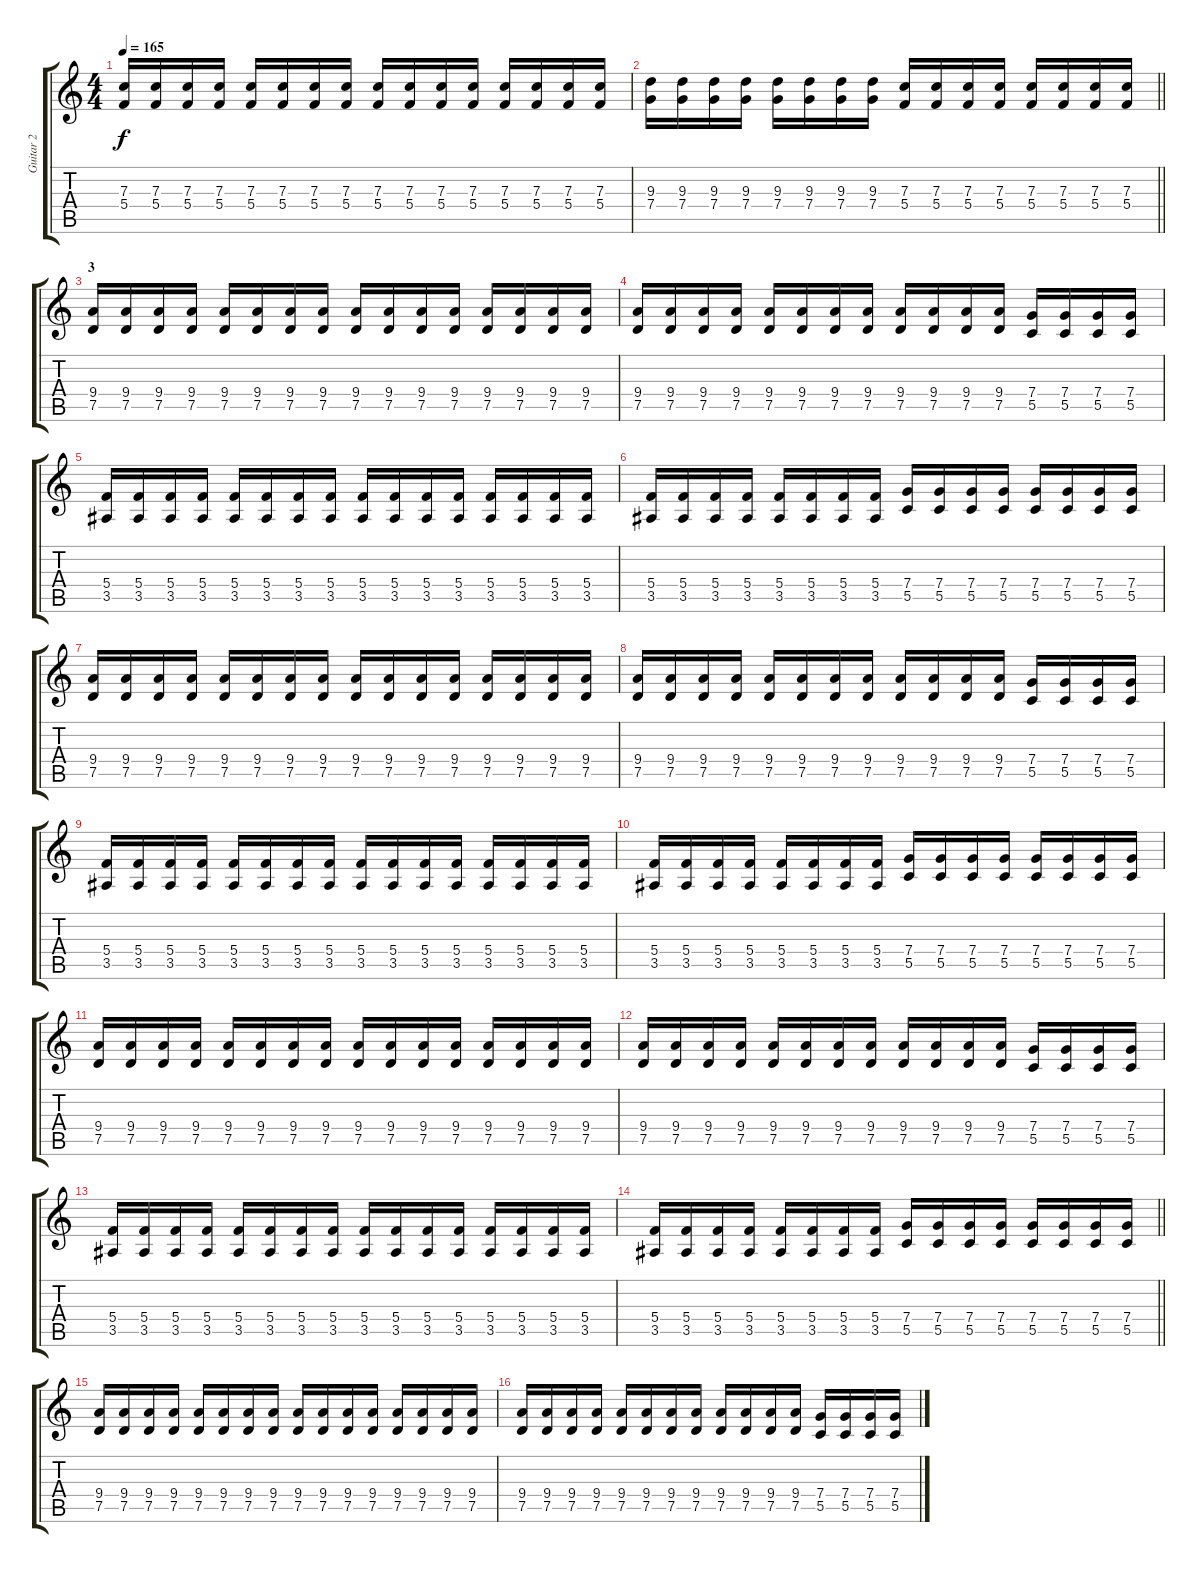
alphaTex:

\track ("Guitar 2" "Guitar 2") {instrument distortionguitar}
\staff {score tabs}
\tuning (D4 A3 F3 C3 G2 D2) {hide}
\ts (4 4)
\tempo 165
\clef g2
\ks c
(7.3 5.4).16{dy f} (7.3 5.4).16 (7.3 5.4).16 (7.3 5.4).16 (7.3 5.4).16 (7.3 5.4).16 (7.3 5.4).16 (7.3 5.4).16 (7.3 5.4).16 (7.3 5.4).16 (7.3 5.4).16 (7.3 5.4).16 (7.3 5.4).16 (7.3 5.4).16 (7.3 5.4).16 (7.3 5.4).16 |
\barLineRight lightlight
(9.3 7.4).16 (9.3 7.4).16 (9.3 7.4).16 (9.3 7.4).16 (9.3 7.4).16 (9.3 7.4).16 (9.3 7.4).16 (9.3 7.4).16 (7.3 5.4).16 (7.3 5.4).16 (7.3 5.4).16 (7.3 5.4).16 (7.3 5.4).16 (7.3 5.4).16 (7.3 5.4).16 (7.3 5.4).16 |
\section ("" "3")
(9.4 7.5).16 (9.4 7.5).16 (9.4 7.5).16 (9.4 7.5).16 (9.4 7.5).16 (9.4 7.5).16 (9.4 7.5).16 (9.4 7.5).16 (9.4 7.5).16 (9.4 7.5).16 (9.4 7.5).16 (9.4 7.5).16 (9.4 7.5).16 (9.4 7.5).16 (9.4 7.5).16 (9.4 7.5).16 |
(9.4 7.5).16 (9.4 7.5).16 (9.4 7.5).16 (9.4 7.5).16 (9.4 7.5).16 (9.4 7.5).16 (9.4 7.5).16 (9.4 7.5).16 (9.4 7.5).16 (9.4 7.5).16 (9.4 7.5).16 (9.4 7.5).16 (7.4 5.5).16 (7.4 5.5).16 (7.4 5.5).16 (7.4 5.5).16 |
(5.4 3.5).16 (5.4 3.5).16 (5.4 3.5).16 (5.4 3.5).16 (5.4 3.5).16 (5.4 3.5).16 (5.4 3.5).16 (5.4 3.5).16 (5.4 3.5).16 (5.4 3.5).16 (5.4 3.5).16 (5.4 3.5).16 (5.4 3.5).16 (5.4 3.5).16 (5.4 3.5).16 (5.4 3.5).16 |
(5.4 3.5).16 (5.4 3.5).16 (5.4 3.5).16 (5.4 3.5).16 (5.4 3.5).16 (5.4 3.5).16 (5.4 3.5).16 (5.4 3.5).16 (7.4 5.5).16 (7.4 5.5).16 (7.4 5.5).16 (7.4 5.5).16 (7.4 5.5).16 (7.4 5.5).16 (7.4 5.5).16 (7.4 5.5).16 |
(9.4 7.5).16 (9.4 7.5).16 (9.4 7.5).16 (9.4 7.5).16 (9.4 7.5).16 (9.4 7.5).16 (9.4 7.5).16 (9.4 7.5).16 (9.4 7.5).16 (9.4 7.5).16 (9.4 7.5).16 (9.4 7.5).16 (9.4 7.5).16 (9.4 7.5).16 (9.4 7.5).16 (9.4 7.5).16 |
(9.4 7.5).16 (9.4 7.5).16 (9.4 7.5).16 (9.4 7.5).16 (9.4 7.5).16 (9.4 7.5).16 (9.4 7.5).16 (9.4 7.5).16 (9.4 7.5).16 (9.4 7.5).16 (9.4 7.5).16 (9.4 7.5).16 (7.4 5.5).16 (7.4 5.5).16 (7.4 5.5).16 (7.4 5.5).16 |
(5.4 3.5).16 (5.4 3.5).16 (5.4 3.5).16 (5.4 3.5).16 (5.4 3.5).16 (5.4 3.5).16 (5.4 3.5).16 (5.4 3.5).16 (5.4 3.5).16 (5.4 3.5).16 (5.4 3.5).16 (5.4 3.5).16 (5.4 3.5).16 (5.4 3.5).16 (5.4 3.5).16 (5.4 3.5).16 |
(5.4 3.5).16 (5.4 3.5).16 (5.4 3.5).16 (5.4 3.5).16 (5.4 3.5).16 (5.4 3.5).16 (5.4 3.5).16 (5.4 3.5).16 (7.4 5.5).16 (7.4 5.5).16 (7.4 5.5).16 (7.4 5.5).16 (7.4 5.5).16 (7.4 5.5).16 (7.4 5.5).16 (7.4 5.5).16 |
(9.4 7.5).16 (9.4 7.5).16 (9.4 7.5).16 (9.4 7.5).16 (9.4 7.5).16 (9.4 7.5).16 (9.4 7.5).16 (9.4 7.5).16 (9.4 7.5).16 (9.4 7.5).16 (9.4 7.5).16 (9.4 7.5).16 (9.4 7.5).16 (9.4 7.5).16 (9.4 7.5).16 (9.4 7.5).16 |
(9.4 7.5).16 (9.4 7.5).16 (9.4 7.5).16 (9.4 7.5).16 (9.4 7.5).16 (9.4 7.5).16 (9.4 7.5).16 (9.4 7.5).16 (9.4 7.5).16 (9.4 7.5).16 (9.4 7.5).16 (9.4 7.5).16 (7.4 5.5).16 (7.4 5.5).16 (7.4 5.5).16 (7.4 5.5).16 |
(5.4 3.5).16 (5.4 3.5).16 (5.4 3.5).16 (5.4 3.5).16 (5.4 3.5).16 (5.4 3.5).16 (5.4 3.5).16 (5.4 3.5).16 (5.4 3.5).16 (5.4 3.5).16 (5.4 3.5).16 (5.4 3.5).16 (5.4 3.5).16 (5.4 3.5).16 (5.4 3.5).16 (5.4 3.5).16 |
\barLineRight lightlight
(5.4 3.5).16 (5.4 3.5).16 (5.4 3.5).16 (5.4 3.5).16 (5.4 3.5).16 (5.4 3.5).16 (5.4 3.5).16 (5.4 3.5).16 (7.4 5.5).16 (7.4 5.5).16 (7.4 5.5).16 (7.4 5.5).16 (7.4 5.5).16 (7.4 5.5).16 (7.4 5.5).16 (7.4 5.5).16 |
(9.4 7.5).16 (9.4 7.5).16 (9.4 7.5).16 (9.4 7.5).16 (9.4 7.5).16 (9.4 7.5).16 (9.4 7.5).16 (9.4 7.5).16 (9.4 7.5).16 (9.4 7.5).16 (9.4 7.5).16 (9.4 7.5).16 (9.4 7.5).16 (9.4 7.5).16 (9.4 7.5).16 (9.4 7.5).16 |
(9.4 7.5).16 (9.4 7.5).16 (9.4 7.5).16 (9.4 7.5).16 (9.4 7.5).16 (9.4 7.5).16 (9.4 7.5).16 (9.4 7.5).16 (9.4 7.5).16 (9.4 7.5).16 (9.4 7.5).16 (9.4 7.5).16 (7.4 5.5).16 (7.4 5.5).16 (7.4 5.5).16 (7.4 5.5).16
